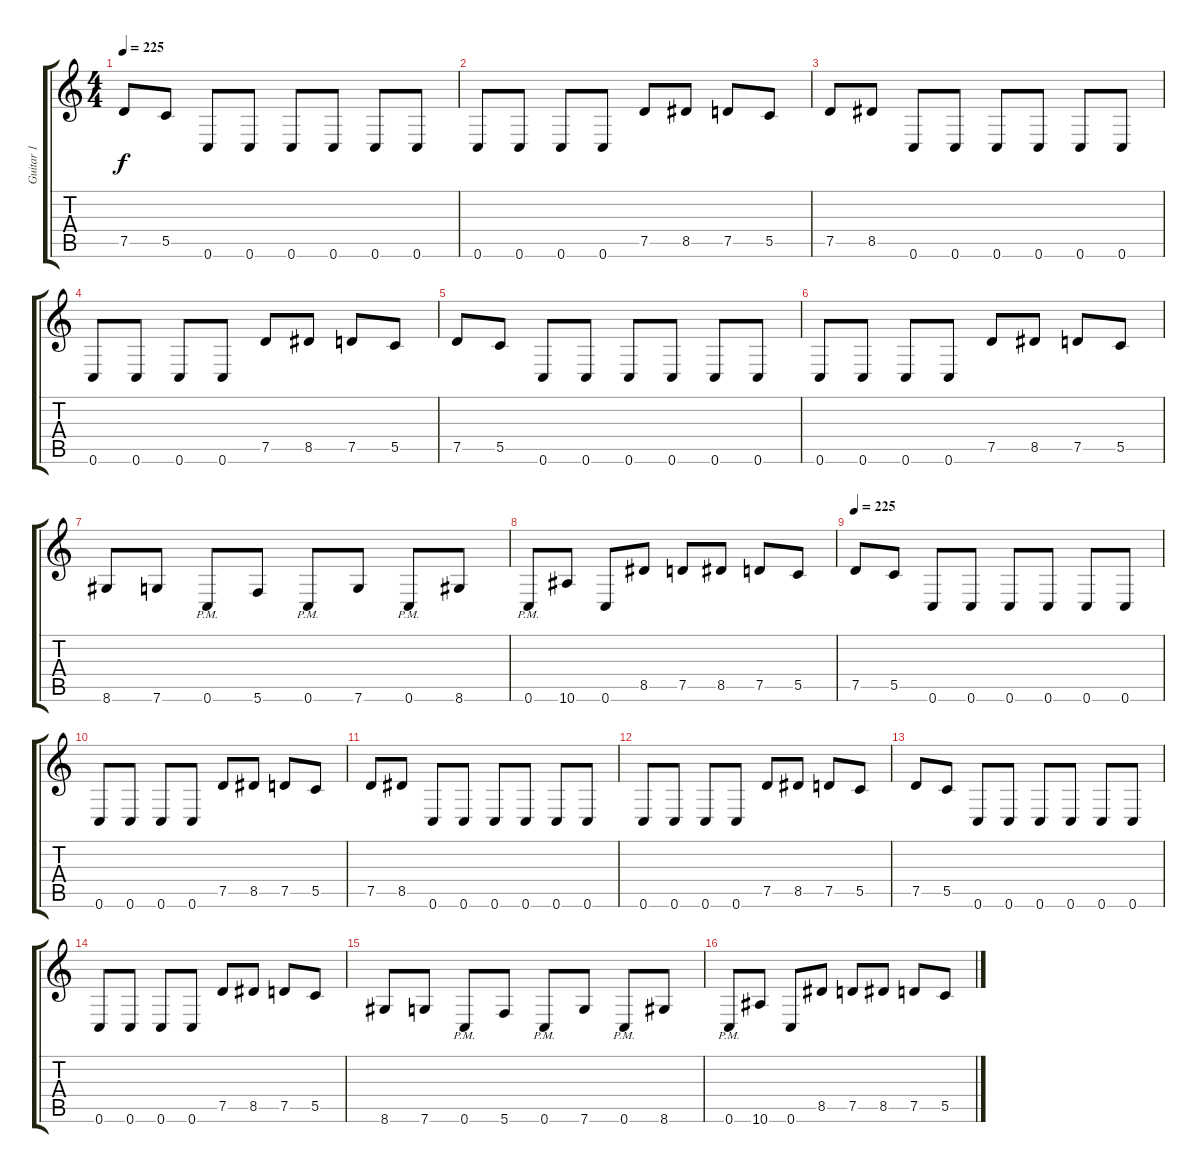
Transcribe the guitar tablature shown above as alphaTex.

\track ("Guitar 1" "Guitar 1") {instrument distortionguitar}
\staff {score tabs}
\tuning (D4 A3 F3 C3 G2 C2) {hide}
\ts (4 4)
\tempo 225
\clef g2
\ks c
7.5.8{dy f} 5.5.8 0.6.8 0.6.8 0.6.8 0.6.8 0.6.8 0.6.8 |
0.6.8 0.6.8 0.6.8 0.6.8 7.5.8 8.5.8 7.5.8 5.5.8 |
7.5.8 8.5.8 0.6.8 0.6.8 0.6.8 0.6.8 0.6.8 0.6.8 |
0.6.8 0.6.8 0.6.8 0.6.8 7.5.8 8.5.8 7.5.8 5.5.8 |
7.5.8 5.5.8 0.6.8 0.6.8 0.6.8 0.6.8 0.6.8 0.6.8 |
0.6.8 0.6.8 0.6.8 0.6.8 7.5.8 8.5.8 7.5.8 5.5.8 |
8.6.8 7.6.8 0.6{pm}.8 5.6.8 0.6{pm}.8 7.6.8 0.6{pm}.8 8.6.8 |
0.6{pm}.8 10.6.8 0.6.8 8.5.8 7.5.8 8.5.8 7.5.8 5.5.8 |
\tempo 225
7.5.8 5.5.8 0.6.8 0.6.8 0.6.8 0.6.8 0.6.8 0.6.8 |
0.6.8 0.6.8 0.6.8 0.6.8 7.5.8 8.5.8 7.5.8 5.5.8 |
7.5.8 8.5.8 0.6.8 0.6.8 0.6.8 0.6.8 0.6.8 0.6.8 |
0.6.8 0.6.8 0.6.8 0.6.8 7.5.8 8.5.8 7.5.8 5.5.8 |
7.5.8 5.5.8 0.6.8 0.6.8 0.6.8 0.6.8 0.6.8 0.6.8 |
0.6.8 0.6.8 0.6.8 0.6.8 7.5.8 8.5.8 7.5.8 5.5.8 |
8.6.8 7.6.8 0.6{pm}.8 5.6.8 0.6{pm}.8 7.6.8 0.6{pm}.8 8.6.8 |
0.6{pm}.8 10.6.8 0.6.8 8.5.8 7.5.8 8.5.8 7.5.8 5.5.8
